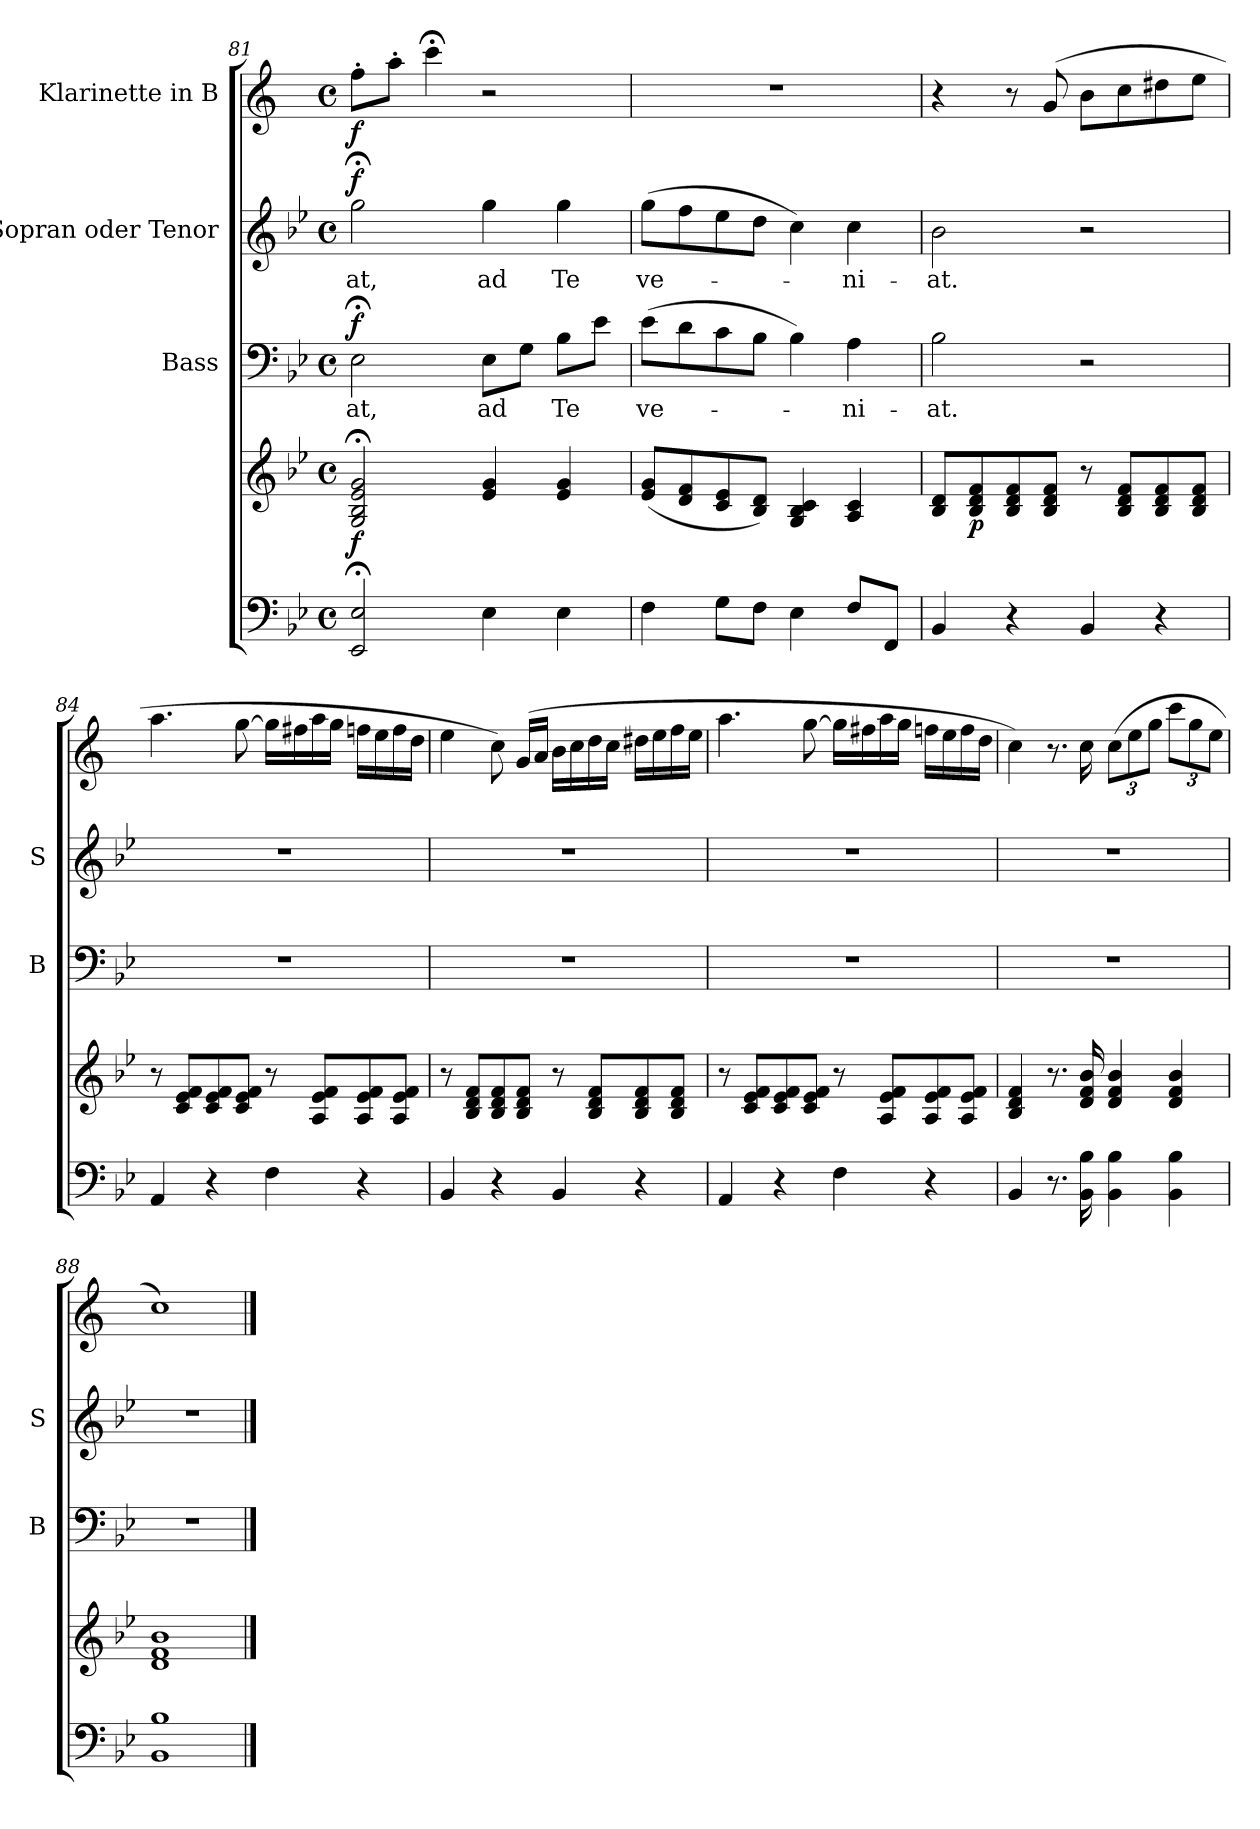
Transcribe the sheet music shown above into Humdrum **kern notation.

**kern	**kern	**dynam	**kern	**text	**dynam	**kern	**text	**dynam	**kern	**dynam
*part4	*part4	*part4	*part3	*part3	*part3	*part2	*part2	*part2	*part1	*part1
*staff5	*staff4	*staff4/5	*staff3	*staff3	*staff3	*staff2	*staff2	*staff2	*staff1	*staff1
*	*	*	*I"Bass	*	*	*I"Sopran  oder Tenor	*	*	*I"Klarinette in B	*
*	*	*	*I'B	*	*	*I'S	*	*	*	*
*clefF4	*clefG2	*	*clefF4	*	*	*clefG2	*	*	*clefG2	*
*	*	*	*	*	*	*	*	*	*ITrd1c2	*
*k[b-e-]	*k[b-e-]	*	*k[b-e-]	*	*	*k[b-e-]	*	*	*k[b-e-]	*
*B-:	*B-:	*	*B-:	*	*	*B-:	*	*	*B-:	*
*M4/4	*M4/4	*	*M4/4	*	*	*M4/4	*	*	*M4/4	*
*met(c)	*met(c)	*	*met(c)	*	*	*met(c)	*	*	*met(c)	*
=81	=81	=81	=81	=81	=81	=81	=81	=81	=81	=81
!	!	!LO:DY:b	!	!LO:LY:b	!LO:DY:a	!	!LO:LY:b	!LO:DY:a	!	!LO:DY:b
2EE-/; 2E-/;	2G/; 2B-/; 2e-/; 2g/;	f	2E-;<\	-at,	f	2gg;<\	-at,	f	8ee-'>\L	f
.	.	.	.	.	.	.	.	.	8gg'>\J	.
.	.	.	.	.	.	.	.	.	4bb-;<\	.
!	!	!	!	!LO:LY:b	!	!	!LO:LY:b	!	!	!
4E-\	4e-/ 4g/	.	8E-\L	ad	.	4gg\	ad	.	2r	.
.	.	.	8G\J	.	.	.	.	.	.	.
!	!	!	!	!LO:LY:b	!	!	!LO:LY:b	!	!	!
4E-\	4e-/ 4g/	.	8B-\L	Te	.	4gg\	Te	.	.	.
.	.	.	8e-\J	.	.	.	.	.	.	.
!!LO:PB:g=z
=82	=82	=82	=82	=82	=82	=82	=82	=82	=82	=82
!	!	!	!	!LO:LY:b	!	!	!LO:LY:b	!	!	!
4F\	(<8e-/ 8g/L	.	(>8e-\L	ve-	.	(>8gg\L	ve-	.	1r	.
.	8d/ 8f/	.	8d\	.	.	8ff\	.	.	.	.
8G\L	8c/ 8e-/	.	8c\	.	.	8ee-\	.	.	.	.
8F\J	8B-/ 8d/J)	.	8B-\J	.	.	8dd\J	.	.	.	.
4E-\	4G/ 4B-/ 4c/	.	4B-\)	.	.	4cc\)	.	.	.	.
!	!	!	!	!LO:LY:b	!	!	!LO:LY:b	!	!	!
8F/L	4A/ 4c/	.	4A\	-ni-	.	4cc\	-ni-	.	.	.
8FF/J	.	.	.	.	.	.	.	.	.	.
=83	=83	=83	=83	=83	=83	=83	=83	=83	=83	=83
!	!	!	!	!LO:LY:b	!	!	!LO:LY:b	!	!	!
4BB-/	8B-/ 8d/L	.	2B-\	-at.	.	2b-\	-at.	.	4r	.
!	!	!LO:DY:b	!	!	!	!	!	!	!	!
.	8B-/ 8d/ 8f/	p	.	.	.	.	.	.	.	.
4r	8B-/ 8d/ 8f/	.	.	.	.	.	.	.	8r	.
.	8B-/ 8d/ 8f/J	.	.	.	.	.	.	.	(8f/	.
4BB-/	8r	.	2r	.	.	2r	.	.	8a\L	.
.	8B-/ 8d/ 8f/L	.	.	.	.	.	.	.	8b-\	.
4r	8B-/ 8d/ 8f/	.	.	.	.	.	.	.	8cc#X\	.
.	8B-/ 8d/ 8f/J	.	.	.	.	.	.	.	8dd\J	.
=84	=84	=84	=84	=84	=84	=84	=84	=84	=84	=84
4AA/	8r	.	1r	.	.	1r	.	.	4.gg\	.
.	8c/ 8e-/ 8f/L	.	.	.	.	.	.	.	.	.
4r	8c/ 8e-/ 8f/	.	.	.	.	.	.	.	.	.
.	8c/ 8e-/ 8f/J	.	.	.	.	.	.	.	[8ff\	.
4F\	8r	.	.	.	.	.	.	.	16ff\LL]	.
.	.	.	.	.	.	.	.	.	16een\	.
.	8A/ 8e-/ 8f/L	.	.	.	.	.	.	.	16gg\	.
.	.	.	.	.	.	.	.	.	16ff\JJ	.
4r	8A/ 8e-/ 8f/	.	.	.	.	.	.	.	16ee-X\LL	.
.	.	.	.	.	.	.	.	.	16dd\	.
.	8A/ 8e-/ 8f/J	.	.	.	.	.	.	.	16ee-\	.
.	.	.	.	.	.	.	.	.	16cc\JJ	.
!!LO:LB:g=z
=85	=85	=85	=85	=85	=85	=85	=85	=85	=85	=85
4BB-/	8r	.	1r	.	.	1r	.	.	4dd\	.
.	8B-/ 8d/ 8f/L	.	.	.	.	.	.	.	.	.
4r	8B-/ 8d/ 8f/	.	.	.	.	.	.	.	8b-\)	.
.	8B-/ 8d/ 8f/J	.	.	.	.	.	.	.	(>16f/LL	.
.	.	.	.	.	.	.	.	.	16g/JJ	.
4BB-/	8r	.	.	.	.	.	.	.	16a\LL	.
.	.	.	.	.	.	.	.	.	16b-\	.
.	8B-/ 8d/ 8f/L	.	.	.	.	.	.	.	16cc\	.
.	.	.	.	.	.	.	.	.	16b-\JJ	.
4r	8B-/ 8d/ 8f/	.	.	.	.	.	.	.	16cc#X\LL	.
.	.	.	.	.	.	.	.	.	16dd\	.
.	8B-/ 8d/ 8f/J	.	.	.	.	.	.	.	16ee-\	.
.	.	.	.	.	.	.	.	.	16dd\JJ	.
=86	=86	=86	=86	=86	=86	=86	=86	=86	=86	=86
4AA/	8r	.	1r	.	.	1r	.	.	4.gg\	.
.	8c/ 8e-/ 8f/L	.	.	.	.	.	.	.	.	.
4r	8c/ 8e-/ 8f/	.	.	.	.	.	.	.	.	.
.	8c/ 8e-/ 8f/J	.	.	.	.	.	.	.	[8ff\	.
4F\	8r	.	.	.	.	.	.	.	16ff\LL]	.
.	.	.	.	.	.	.	.	.	16een\	.
.	8A/ 8e-/ 8f/L	.	.	.	.	.	.	.	16gg\	.
.	.	.	.	.	.	.	.	.	16ff\JJ	.
4r	8A/ 8e-/ 8f/	.	.	.	.	.	.	.	16ee-X\LL	.
.	.	.	.	.	.	.	.	.	16dd\	.
.	8A/ 8e-/ 8f/J	.	.	.	.	.	.	.	16ee-\	.
.	.	.	.	.	.	.	.	.	16cc\JJ	.
=87	=87	=87	=87	=87	=87	=87	=87	=87	=87	=87
4BB-/	4B-/ 4d/ 4f/	.	1r	.	.	1r	.	.	4b-\)	.
8.r	8.r	.	.	.	.	.	.	.	8.r	.
16BB-\ 16B-\	16d/ 16f/ 16b-/	.	.	.	.	.	.	.	16b-\	.
4BB-\ 4B-\	4d/ 4f/ 4b-/	.	.	.	.	.	.	.	(>12b-\L	.
.	.	.	.	.	.	.	.	.	12dd\	.
.	.	.	.	.	.	.	.	.	12ff\J	.
4BB-\ 4B-\	4d/ 4f/ 4b-/	.	.	.	.	.	.	.	12bb-\L	.
.	.	.	.	.	.	.	.	.	12ff\	.
.	.	.	.	.	.	.	.	.	12dd\J	.
=88	=88	=88	=88	=88	=88	=88	=88	=88	=88	=88
1BB- 1B-	1d 1f 1b-	.	1r	.	.	1r	.	.	1b-)	.
==	==	==	==	==	==	==	==	==	==	==
*-	*-	*-	*-	*-	*-	*-	*-	*-	*-	*-
